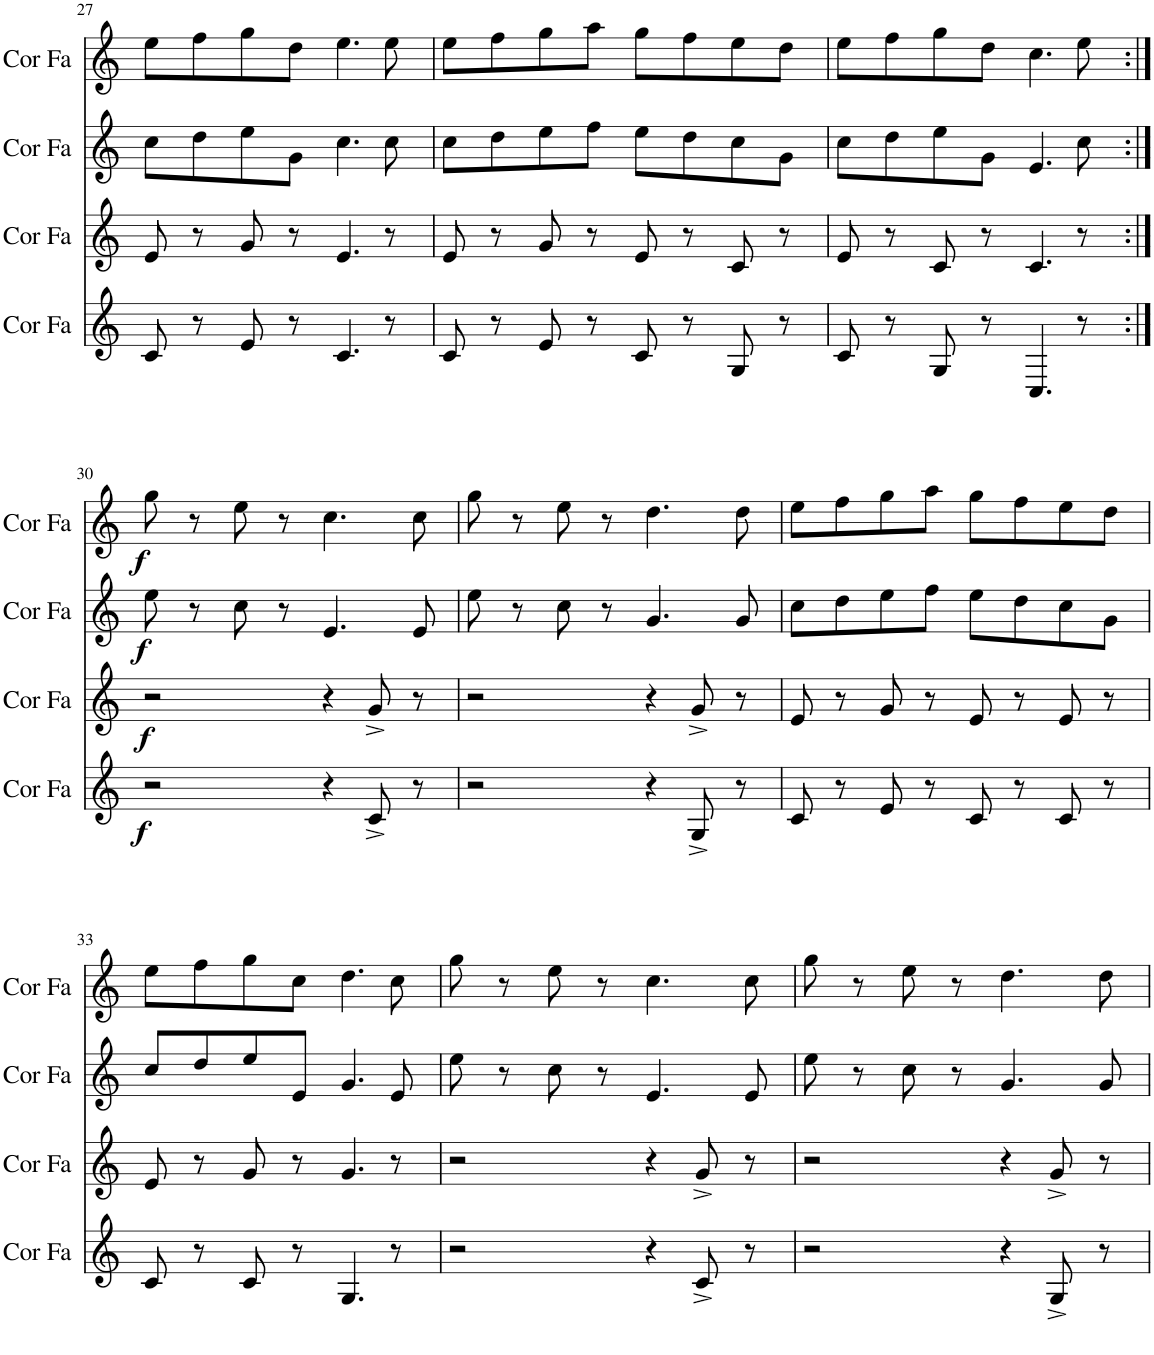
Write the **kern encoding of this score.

**kern	**dynam	**kern	**dynam	**kern	**dynam	**kern	**dynam
*part4	*part4	*part3	*part3	*part2	*part2	*part1	*part1
*staff4	*staff4	*staff3	*staff3	*staff2	*staff2	*staff1	*staff1
*I"Cor 4	*	*I"Cor 3	*	*I"Cor 2	*	*I"Cor 1	*
!!LO:PB:g=z
*clefG2	*	*clefG2	*	*clefG2	*	*clefG2	*
*Trd4c7	*	*Trd4c7	*	*Trd4c7	*	*Trd4c7	*
*k[]	*	*k[]	*	*k[]	*	*k[]	*
*M4/4	*	*M4/4	*	*M4/4	*	*M4/4	*
=27	=27	=27	=27	=27	=27	=27	=27
8c/	.	8e/	.	8cc\L	.	8ee\L	.
8r	.	8r	.	8dd\	.	8ff\	.
8e/	.	8g/	.	8ee\	.	8gg\	.
8r	.	8r	.	8g\J	.	8dd\J	.
4.c/	.	4.e/	.	4.cc\	.	4.ee\	.
8r	.	8r	.	8cc\	.	8ee\	.
=28	=28	=28	=28	=28	=28	=28	=28
8c/	.	8e/	.	8cc\L	.	8ee\L	.
8r	.	8r	.	8dd\	.	8ff\	.
8e/	.	8g/	.	8ee\	.	8gg\	.
8r	.	8r	.	8ff\J	.	8aa\J	.
8c/	.	8e/	.	8ee\L	.	8gg\L	.
8r	.	8r	.	8dd\	.	8ff\	.
8G/	.	8c/	.	8cc\	.	8ee\	.
8r	.	8r	.	8g\J	.	8dd\J	.
=29	=29	=29	=29	=29	=29	=29	=29
8c/	.	8e/	.	8cc\L	.	8ee\L	.
8r	.	8r	.	8dd\	.	8ff\	.
8G/	.	8c/	.	8ee\	.	8gg\	.
8r	.	8r	.	8g\J	.	8dd\J	.
4.C/	.	4.c/	.	4.e/	.	4.cc\	.
8r	.	8r	.	8cc\	.	8ee\	.
!!LO:LB:g=z
=30:|!	=30:|!	=30:|!	=30:|!	=30:|!	=30:|!	=30:|!	=30:|!
!	!LO:DY:b	!	!LO:DY:b	!	!LO:DY:b	!	!LO:DY:b
2r	f	2r	f	8ee\	f	8gg\	f
.	.	.	.	8r	.	8r	.
.	.	.	.	8cc\	.	8ee\	.
.	.	.	.	8r	.	8r	.
4r	.	4r	.	4.e/	.	4.cc\	.
8c^/	.	8g^/	.	.	.	.	.
8r	.	8r	.	8e/	.	8cc\	.
=31	=31	=31	=31	=31	=31	=31	=31
2r	.	2r	.	8ee\	.	8gg\	.
.	.	.	.	8r	.	8r	.
.	.	.	.	8cc\	.	8ee\	.
.	.	.	.	8r	.	8r	.
4r	.	4r	.	4.g/	.	4.dd\	.
8G^/	.	8g^/	.	.	.	.	.
8r	.	8r	.	8g/	.	8dd\	.
=32	=32	=32	=32	=32	=32	=32	=32
8c/	.	8e/	.	8cc\L	.	8ee\L	.
8r	.	8r	.	8dd\	.	8ff\	.
8e/	.	8g/	.	8ee\	.	8gg\	.
8r	.	8r	.	8ff\J	.	8aa\J	.
8c/	.	8e/	.	8ee\L	.	8gg\L	.
8r	.	8r	.	8dd\	.	8ff\	.
8c/	.	8e/	.	8cc\	.	8ee\	.
8r	.	8r	.	8g\J	.	8dd\J	.
!!LO:LB:g=z
=33	=33	=33	=33	=33	=33	=33	=33
8c/	.	8e/	.	8cc/L	.	8ee\L	.
8r	.	8r	.	8dd/	.	8ff\	.
8c/	.	8g/	.	8ee/	.	8gg\	.
8r	.	8r	.	8e/J	.	8cc\J	.
4.G/	.	4.g/	.	4.g/	.	4.dd\	.
8r	.	8r	.	8e/	.	8cc\	.
=34	=34	=34	=34	=34	=34	=34	=34
2r	.	2r	.	8ee\	.	8gg\	.
.	.	.	.	8r	.	8r	.
.	.	.	.	8cc\	.	8ee\	.
.	.	.	.	8r	.	8r	.
4r	.	4r	.	4.e/	.	4.cc\	.
8c^/	.	8g^/	.	.	.	.	.
8r	.	8r	.	8e/	.	8cc\	.
=35	=35	=35	=35	=35	=35	=35	=35
2r	.	2r	.	8ee\	.	8gg\	.
.	.	.	.	8r	.	8r	.
.	.	.	.	8cc\	.	8ee\	.
.	.	.	.	8r	.	8r	.
4r	.	4r	.	4.g/	.	4.dd\	.
8G^/	.	8g^/	.	.	.	.	.
8r	.	8r	.	8g/	.	8dd\	.
=	=	=	=	=	=	=	=
*-	*-	*-	*-	*-	*-	*-	*-
